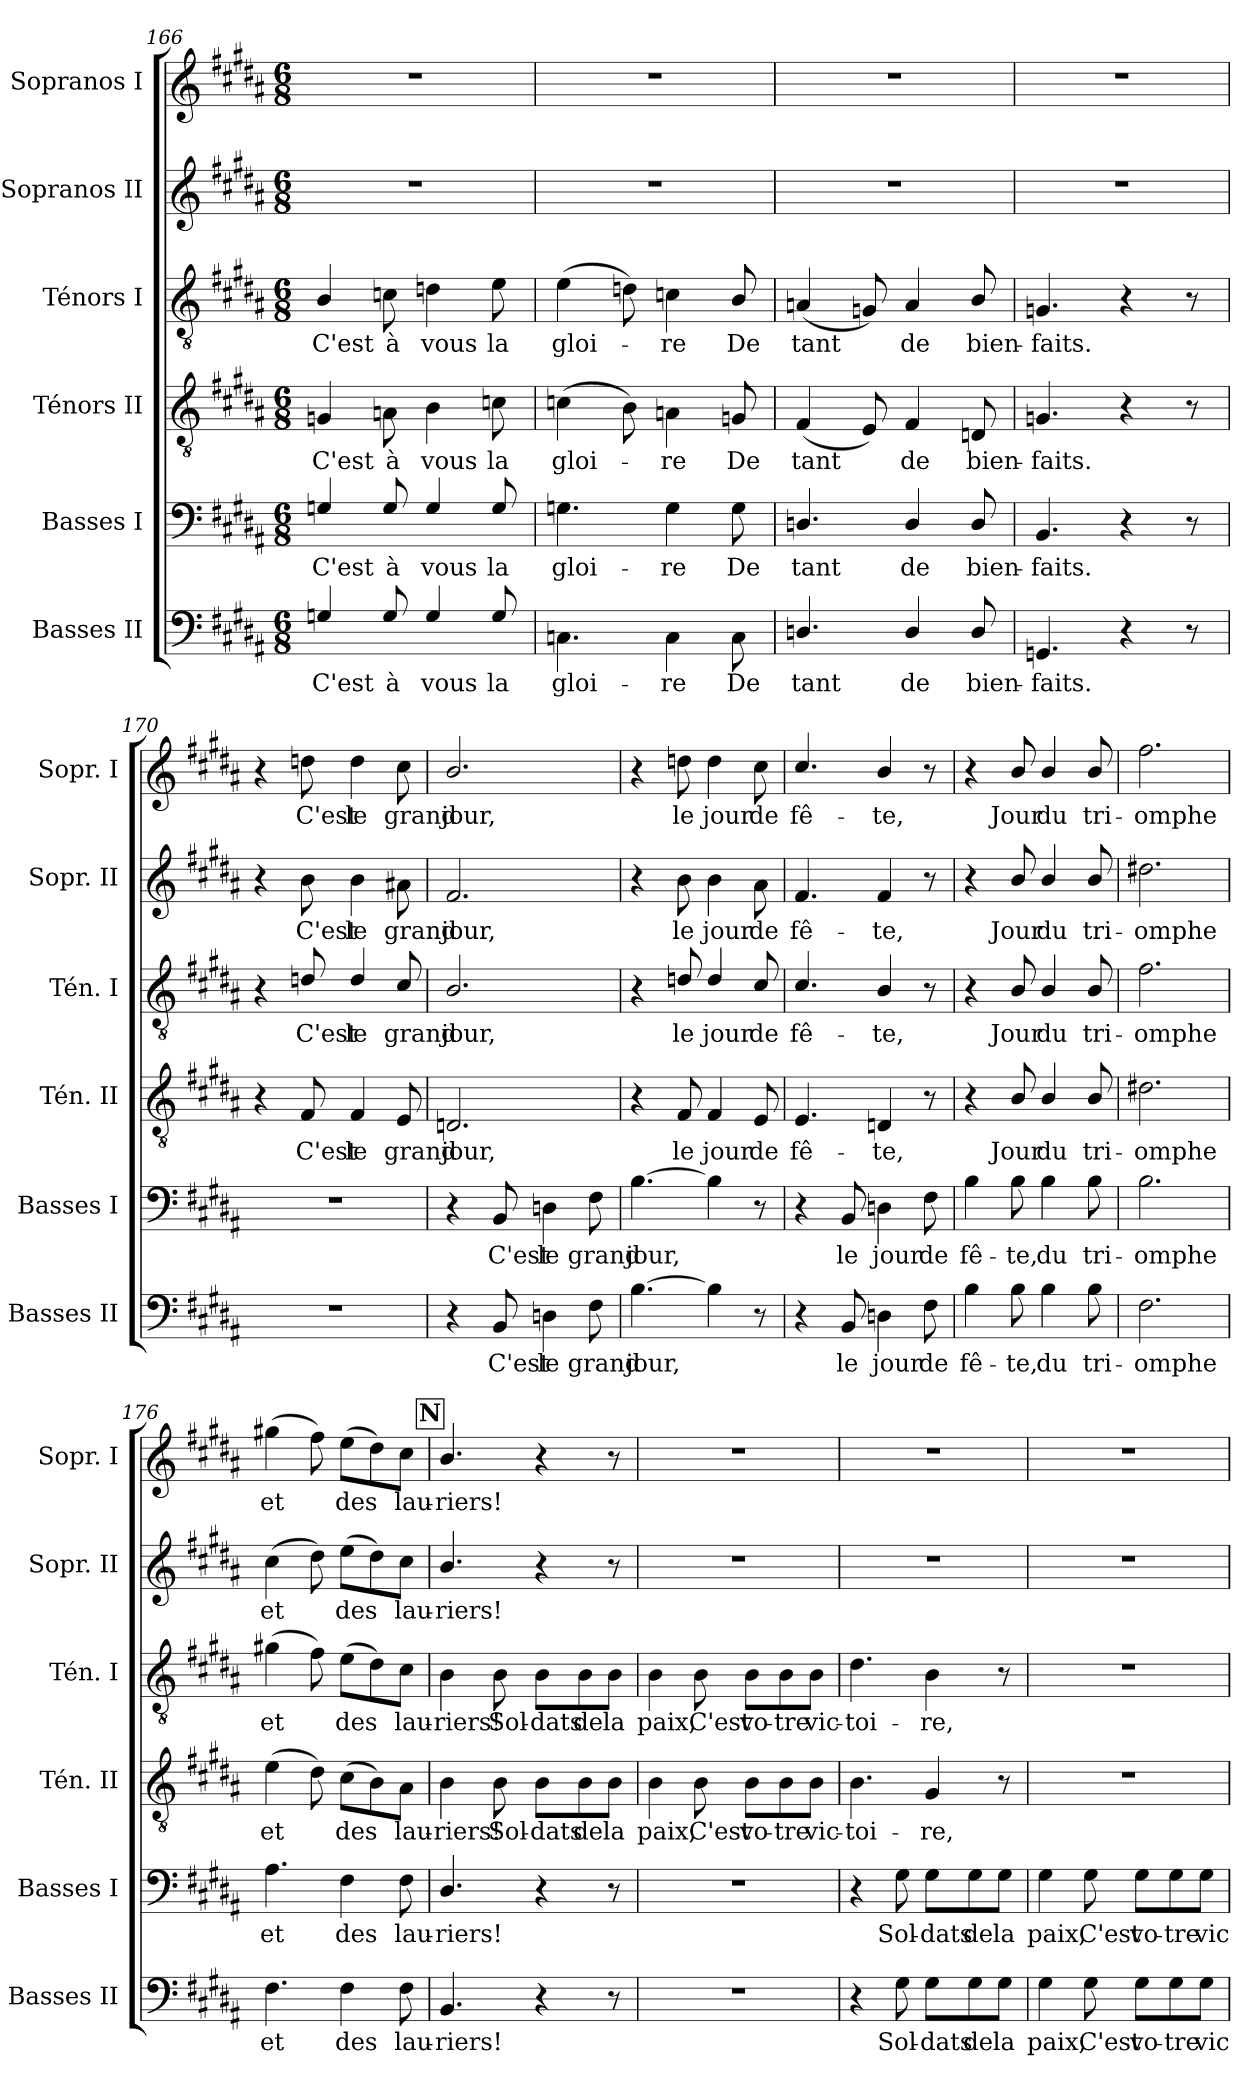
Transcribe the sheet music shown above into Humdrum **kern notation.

**kern	**text	**kern	**text	**kern	**text	**kern	**text	**kern	**text	**kern	**text
*part6	*part6	*part5	*part5	*part4	*part4	*part3	*part3	*part2	*part2	*part1	*part1
*staff6	*staff6	*staff5	*staff5	*staff4	*staff4	*staff3	*staff3	*staff2	*staff2	*staff1	*staff1
*I"Basses II	*	*I"Basses I	*	*I"Ténors II	*	*I"Ténors I	*	*I"Sopranos II	*	*I"Sopranos I	*
*I'Basses II	*	*I'Basses I	*	*I'Tén. II	*	*I'Tén. I	*	*I'Sopr. II	*	*I'Sopr. I	*
*clefF4	*	*clefF4	*	*clefGv2	*	*clefGv2	*	*clefG2	*	*clefG2	*
*k[f#c#g#d#a#]	*	*k[f#c#g#d#a#]	*	*k[f#c#g#d#a#]	*	*k[f#c#g#d#a#]	*	*k[f#c#g#d#a#]	*	*k[f#c#g#d#a#]	*
*M6/8	*	*M6/8	*	*M6/8	*	*M6/8	*	*M6/8	*	*M6/8	*
=166	=166	=166	=166	=166	=166	=166	=166	=166	=166	=166	=166
!	!LO:LY:b	!	!LO:LY:b	!	!LO:LY:b	!	!LO:LY:b	!	!	!	!
4Gn/	C'est	4Gn/	C'est	4Gn/	C'est	4B/	C'est	2.r	.	2.r	.
!	!LO:LY:b	!	!LO:LY:b	!	!LO:LY:b	!	!LO:LY:b	!	!	!	!
8G/	à	8G/	à	8An\	à	8cn\	à	.	.	.	.
!	!LO:LY:b	!	!LO:LY:b	!	!LO:LY:b	!	!LO:LY:b	!	!	!	!
4G/	vous	4G/	vous	4B\	vous	4dn\	vous	.	.	.	.
!	!LO:LY:b	!	!LO:LY:b	!	!LO:LY:b	!	!LO:LY:b	!	!	!	!
8G/	la	8G/	la	8cn\	la	8e\	la	.	.	.	.
!!LO:PB:g=z
=167	=167	=167	=167	=167	=167	=167	=167	=167	=167	=167	=167
!	!LO:LY:b	!	!LO:LY:b	!	!LO:LY:b	!	!LO:LY:b	!	!	!	!
4.Cn\	gloi-	4.Gn\	gloi-	(>4cn\	gloi-	(>4e\	gloi-	2.r	.	2.r	.
.	.	.	.	8B\)	.	8dn\)	.	.	.	.	.
!	!LO:LY:b	!	!LO:LY:b	!	!LO:LY:b	!	!LO:LY:b	!	!	!	!
4C\	-re	4G\	-re	4An\	-re	4cn\	-re	.	.	.	.
!	!LO:LY:b	!	!LO:LY:b	!	!LO:LY:b	!	!LO:LY:b	!	!	!	!
8C\	De	8G\	De	8Gn/	De	8B/	De	.	.	.	.
=168	=168	=168	=168	=168	=168	=168	=168	=168	=168	=168	=168
!	!LO:LY:b	!	!LO:LY:b	!	!LO:LY:b	!	!LO:LY:b	!	!	!	!
4.Dn/	tant	4.Dn/	tant	(<4F#/	tant	(<4An/	tant	2.r	.	2.r	.
.	.	.	.	8E/)	.	8Gn/)	.	.	.	.	.
!	!LO:LY:b	!	!LO:LY:b	!	!LO:LY:b	!	!LO:LY:b	!	!	!	!
4D/	de	4D/	de	4F#/	de	4A/	de	.	.	.	.
!	!LO:LY:b	!	!LO:LY:b	!	!LO:LY:b	!	!LO:LY:b	!	!	!	!
8D/	bien-	8D/	bien-	8Dn/	bien-	8B/	bien-	.	.	.	.
=169	=169	=169	=169	=169	=169	=169	=169	=169	=169	=169	=169
!	!LO:LY:b	!	!LO:LY:b	!	!LO:LY:b	!	!LO:LY:b	!	!	!	!
4.GGn/	-faits.	4.BB/	-faits.	4.Gn/	-faits.	4.Gn/	-faits.	2.r	.	2.r	.
4r	.	4r	.	4r	.	4r	.	.	.	.	.
8r	.	8r	.	8r	.	8r	.	.	.	.	.
=170	=170	=170	=170	=170	=170	=170	=170	=170	=170	=170	=170
2.r	.	2.r	.	4r	.	4r	.	4r	.	4r	.
!	!	!	!	!	!LO:LY:b	!	!LO:LY:b	!	!LO:LY:b	!	!LO:LY:b
.	.	.	.	8F#/	C'est	8dn/	C'est	8b\	C'est	8ddn\	C'est
!	!	!	!	!	!LO:LY:b	!	!LO:LY:b	!	!LO:LY:b	!	!LO:LY:b
.	.	.	.	4F#/	le	4d/	le	4b\	le	4dd\	le
!	!	!	!	!	!LO:LY:b	!	!LO:LY:b	!	!LO:LY:b	!	!LO:LY:b
.	.	.	.	8E/	grand	8c#/	grand	8a#X\	grand	8cc#\	grand
=171	=171	=171	=171	=171	=171	=171	=171	=171	=171	=171	=171
!	!	!	!	!	!LO:LY:b	!	!LO:LY:b	!	!LO:LY:b	!	!LO:LY:b
4r	.	4r	.	2.Dn/	jour,	2.B/	jour,	2.f#/	jour,	2.b/	jour,
!	!LO:LY:b	!	!LO:LY:b	!	!	!	!	!	!	!	!
8BB/	C'est	8BB/	C'est	.	.	.	.	.	.	.	.
!	!LO:LY:b	!	!LO:LY:b	!	!	!	!	!	!	!	!
4Dn\	le	4Dn\	le	.	.	.	.	.	.	.	.
!	!LO:LY:b	!	!LO:LY:b	!	!	!	!	!	!	!	!
8F#\	grand	8F#\	grand	.	.	.	.	.	.	.	.
!!LO:PB:g=z
=172	=172	=172	=172	=172	=172	=172	=172	=172	=172	=172	=172
!	!LO:LY:b	!	!LO:LY:b	!	!	!	!	!	!	!	!
[4.B\	jour,	[4.B\	jour,	4r	.	4r	.	4r	.	4r	.
!	!	!	!	!	!LO:LY:b	!	!LO:LY:b	!	!LO:LY:b	!	!LO:LY:b
.	.	.	.	8F#/	le	8dn/	le	8b\	le	8ddn\	le
!	!	!	!	!	!LO:LY:b	!	!LO:LY:b	!	!LO:LY:b	!	!LO:LY:b
4B\]	.	4B\]	.	4F#/	jour	4d/	jour	4b\	jour	4dd\	jour
!	!	!	!	!	!LO:LY:b	!	!LO:LY:b	!	!LO:LY:b	!	!LO:LY:b
8r	.	8r	.	8E/	de	8c#/	de	8a#\	de	8cc#\	de
=173	=173	=173	=173	=173	=173	=173	=173	=173	=173	=173	=173
!	!	!	!	!	!LO:LY:b	!	!LO:LY:b	!	!LO:LY:b	!	!LO:LY:b
4r	.	4r	.	4.E/	fê-	4.c#/	fê-	4.f#/	fê-	4.cc#/	fê-
!	!LO:LY:b	!	!LO:LY:b	!	!	!	!	!	!	!	!
8BB/	le	8BB/	le	.	.	.	.	.	.	.	.
!	!LO:LY:b	!	!LO:LY:b	!	!LO:LY:b	!	!LO:LY:b	!	!LO:LY:b	!	!LO:LY:b
4Dn\	jour	4Dn\	jour	4Dn/	-te,	4B/	-te,	4f#/	-te,	4b/	-te,
!	!LO:LY:b	!	!LO:LY:b	!	!	!	!	!	!	!	!
8F#\	de	8F#\	de	8r	.	8r	.	8r	.	8r	.
=174	=174	=174	=174	=174	=174	=174	=174	=174	=174	=174	=174
!	!LO:LY:b	!	!LO:LY:b	!	!	!	!	!	!	!	!
4B\	fê-	4B\	fê-	4r	.	4r	.	4r	.	4r	.
!	!LO:LY:b	!	!LO:LY:b	!	!LO:LY:b	!	!LO:LY:b	!	!LO:LY:b	!	!LO:LY:b
8B\	-te,	8B\	-te,	8B/	Jour	8B/	Jour	8b/	Jour	8b/	Jour
!	!LO:LY:b	!	!LO:LY:b	!	!LO:LY:b	!	!LO:LY:b	!	!LO:LY:b	!	!LO:LY:b
4B\	du	4B\	du	4B/	du	4B/	du	4b/	du	4b/	du
!	!LO:LY:b	!	!LO:LY:b	!	!LO:LY:b	!	!LO:LY:b	!	!LO:LY:b	!	!LO:LY:b
8B\	tri-	8B\	tri-	8B/	tri-	8B/	tri-	8b/	tri-	8b/	tri-
=175	=175	=175	=175	=175	=175	=175	=175	=175	=175	=175	=175
!	!LO:LY:b	!	!LO:LY:b	!	!LO:LY:b	!	!LO:LY:b	!	!LO:LY:b	!	!LO:LY:b
2.F#\	-omphe	2.B\	-omphe	2.d#X\	-omphe	2.f#\	-omphe	2.dd#X\	-omphe	2.ff#\	-omphe
=176	=176	=176	=176	=176	=176	=176	=176	=176	=176	=176	=176
!	!LO:LY:b	!	!LO:LY:b	!	!LO:LY:b	!	!LO:LY:b	!	!LO:LY:b	!	!LO:LY:b
4.F#\	et	4.A#\	et	(>4e\	et	(>4g#X\	et	(>4cc#\	et	(>4gg#X\	et
.	.	.	.	8d#\)	.	8f#\)	.	8dd#\)	.	8ff#\)	.
!	!LO:LY:b	!	!LO:LY:b	!	!LO:LY:b	!	!LO:LY:b	!	!LO:LY:b	!	!LO:LY:b
4F#\	des	4F#\	des	(>8c#\L	des	(>8e\L	des	(>8ee\L	des	(>8ee\L	des
.	.	.	.	8B\)	.	8d#\)	.	8dd#\)	.	8dd#\)	.
!	!LO:LY:b	!	!LO:LY:b	!	!LO:LY:b	!	!LO:LY:b	!	!LO:LY:b	!	!LO:LY:b
8F#\	lau-	8F#\	lau-	8A#\J	lau-	8c#\J	lau-	8cc#\J	lau-	8cc#\J	lau-
!!LO:REH:place=s1:a:B:fs=14:t=N
=177	=177	=177	=177	=177	=177	=177	=177	=177	=177	=177	=177
!	!LO:LY:b	!	!LO:LY:b	!	!LO:LY:b	!	!LO:LY:b	!	!LO:LY:b	!	!LO:LY:b
4.BB/	-riers!	4.D#/	-riers!	4B\	-riers!	4B\	-riers!	4.b/	-riers!	4.b/	-riers!
!	!	!	!	!	!LO:LY:b	!	!LO:LY:b	!	!	!	!
.	.	.	.	8B\	Sol-	8B\	Sol-	.	.	.	.
!	!	!	!	!	!LO:LY:b	!	!LO:LY:b	!	!	!	!
4r	.	4r	.	8B\L	-dats	8B\L	-dats	4r	.	4r	.
!	!	!	!	!	!LO:LY:b	!	!LO:LY:b	!	!	!	!
.	.	.	.	8B\	de	8B\	de	.	.	.	.
!	!	!	!	!	!LO:LY:b	!	!LO:LY:b	!	!	!	!
8r	.	8r	.	8B\J	la	8B\J	la	8r	.	8r	.
!!LO:PB:g=z
=178	=178	=178	=178	=178	=178	=178	=178	=178	=178	=178	=178
!	!	!	!	!	!LO:LY:b	!	!LO:LY:b	!	!	!	!
2.r	.	2.r	.	4B\	paix,	4B\	paix,	2.r	.	2.r	.
!	!	!	!	!	!LO:LY:b	!	!LO:LY:b	!	!	!	!
.	.	.	.	8B\	C'est	8B\	C'est	.	.	.	.
!	!	!	!	!	!LO:LY:b	!	!LO:LY:b	!	!	!	!
.	.	.	.	8B\L	vo-	8B\L	vo-	.	.	.	.
!	!	!	!	!	!LO:LY:b	!	!LO:LY:b	!	!	!	!
.	.	.	.	8B\	-tre	8B\	-tre	.	.	.	.
!	!	!	!	!	!LO:LY:b	!	!LO:LY:b	!	!	!	!
.	.	.	.	8B\J	vic-	8B\J	vic-	.	.	.	.
=179	=179	=179	=179	=179	=179	=179	=179	=179	=179	=179	=179
!	!	!	!	!	!LO:LY:b	!	!LO:LY:b	!	!	!	!
4r	.	4r	.	4.B\	-toi-	4.d#\	-toi-	2.r	.	2.r	.
!	!LO:LY:b	!	!LO:LY:b	!	!	!	!	!	!	!	!
8G#\	Sol-	8G#\	Sol-	.	.	.	.	.	.	.	.
!	!LO:LY:b	!	!LO:LY:b	!	!LO:LY:b	!	!LO:LY:b	!	!	!	!
8G#\L	-dats	8G#\L	-dats	4G#/	-re,	4B\	-re,	.	.	.	.
!	!LO:LY:b	!	!LO:LY:b	!	!	!	!	!	!	!	!
8G#\	de	8G#\	de	.	.	.	.	.	.	.	.
!	!LO:LY:b	!	!LO:LY:b	!	!	!	!	!	!	!	!
8G#\J	la	8G#\J	la	8r	.	8r	.	.	.	.	.
=180	=180	=180	=180	=180	=180	=180	=180	=180	=180	=180	=180
!	!LO:LY:b	!	!LO:LY:b	!	!	!	!	!	!	!	!
4G#\	paix,	4G#\	paix,	2.r	.	2.r	.	2.r	.	2.r	.
!	!LO:LY:b	!	!LO:LY:b	!	!	!	!	!	!	!	!
8G#\	C'est	8G#\	C'est	.	.	.	.	.	.	.	.
!	!LO:LY:b	!	!LO:LY:b	!	!	!	!	!	!	!	!
8G#\L	vo-	8G#\L	vo-	.	.	.	.	.	.	.	.
!	!LO:LY:b	!	!LO:LY:b	!	!	!	!	!	!	!	!
8G#\	-tre	8G#\	-tre	.	.	.	.	.	.	.	.
!	!LO:LY:b	!	!LO:LY:b	!	!	!	!	!	!	!	!
8G#\J	vic-	8G#\J	vic-	.	.	.	.	.	.	.	.
=	=	=	=	=	=	=	=	=	=	=	=
*-	*-	*-	*-	*-	*-	*-	*-	*-	*-	*-	*-
